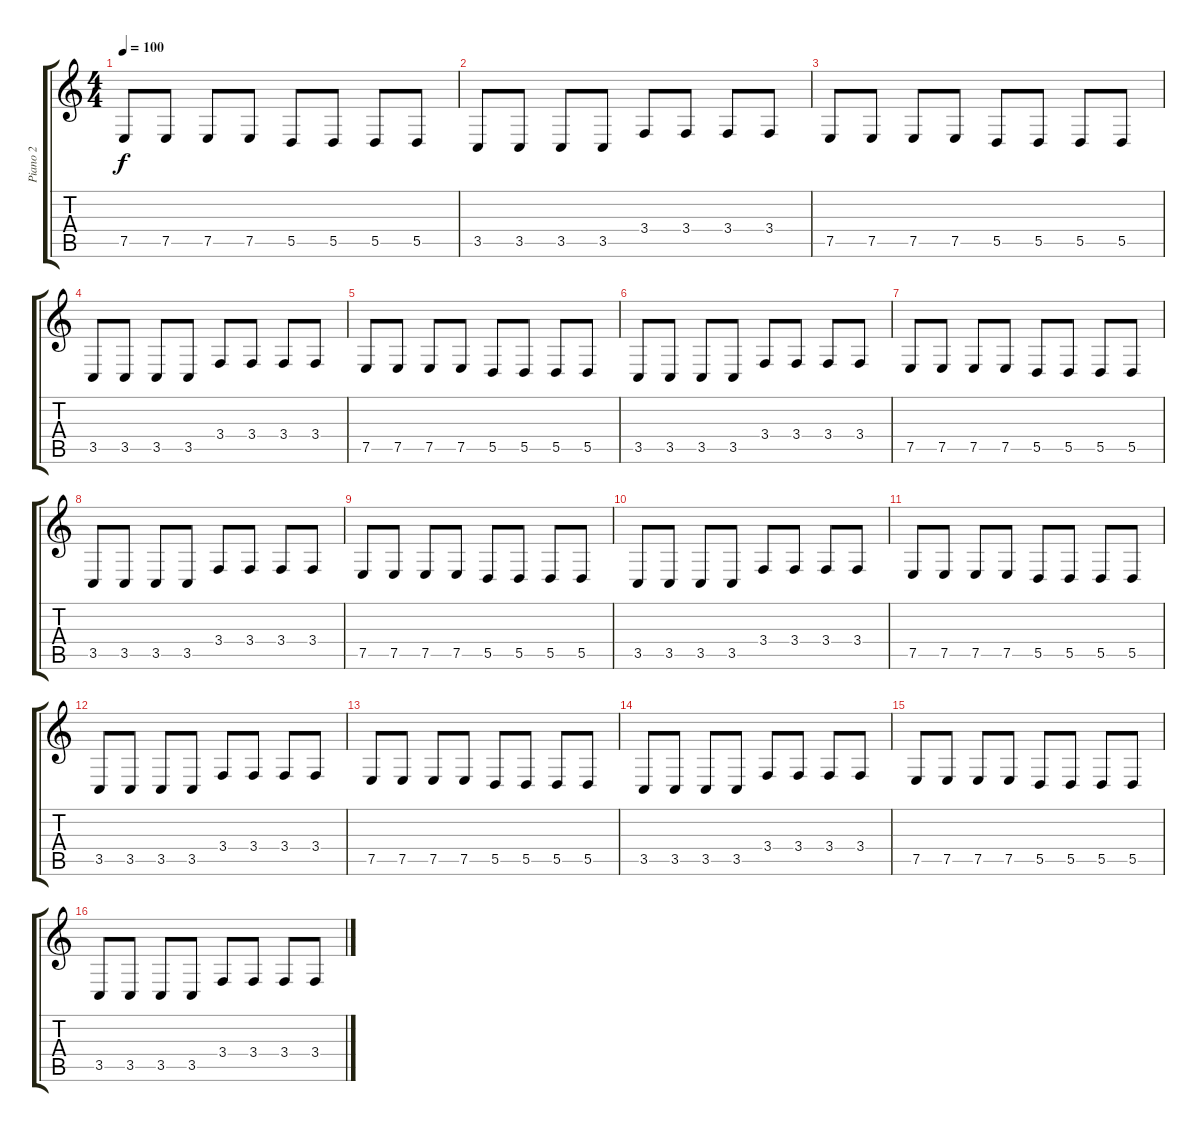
\track ("Piano 2" "Piano 2") {instrument acousticgrandpiano}
\staff {score tabs}
\tuning (E4 B3 G3 D3 A2 E2) {hide}
\ts (4 4)
\tempo 100
\clef g2
\ks c
7.5.8{dy f} 7.5.8 7.5.8 7.5.8 5.5.8 5.5.8 5.5.8 5.5.8 |
3.5.8 3.5.8 3.5.8 3.5.8 3.4.8 3.4.8 3.4.8 3.4.8 |
7.5.8 7.5.8 7.5.8 7.5.8 5.5.8 5.5.8 5.5.8 5.5.8 |
3.5.8 3.5.8 3.5.8 3.5.8 3.4.8 3.4.8 3.4.8 3.4.8 |
7.5.8 7.5.8 7.5.8 7.5.8 5.5.8 5.5.8 5.5.8 5.5.8 |
3.5.8 3.5.8 3.5.8 3.5.8 3.4.8 3.4.8 3.4.8 3.4.8 |
7.5.8 7.5.8 7.5.8 7.5.8 5.5.8 5.5.8 5.5.8 5.5.8 |
3.5.8 3.5.8 3.5.8 3.5.8 3.4.8 3.4.8 3.4.8 3.4.8 |
7.5.8 7.5.8 7.5.8 7.5.8 5.5.8 5.5.8 5.5.8 5.5.8 |
3.5.8 3.5.8 3.5.8 3.5.8 3.4.8 3.4.8 3.4.8 3.4.8 |
7.5.8 7.5.8 7.5.8 7.5.8 5.5.8 5.5.8 5.5.8 5.5.8 |
3.5.8 3.5.8 3.5.8 3.5.8 3.4.8 3.4.8 3.4.8 3.4.8 |
7.5.8 7.5.8 7.5.8 7.5.8 5.5.8 5.5.8 5.5.8 5.5.8 |
3.5.8 3.5.8 3.5.8 3.5.8 3.4.8 3.4.8 3.4.8 3.4.8 |
7.5.8 7.5.8 7.5.8 7.5.8 5.5.8 5.5.8 5.5.8 5.5.8 |
3.5.8 3.5.8 3.5.8 3.5.8 3.4.8 3.4.8 3.4.8 3.4.8
